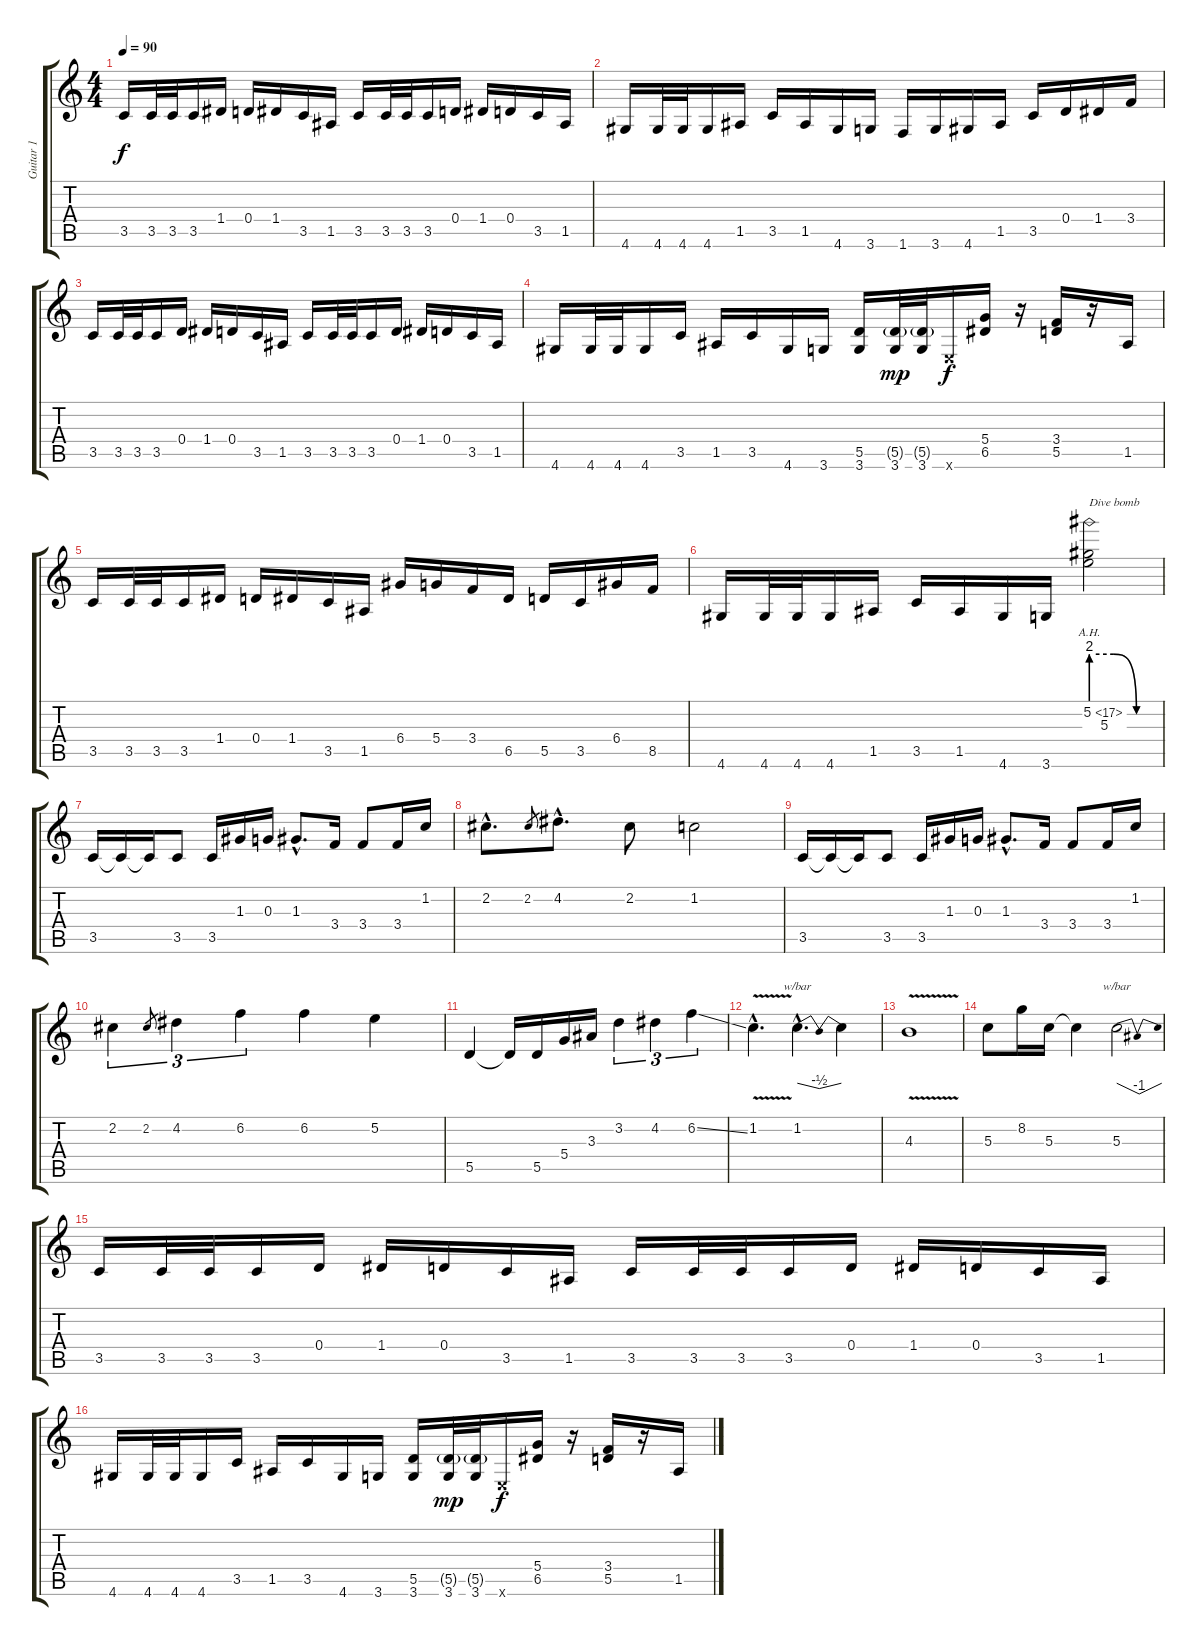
\track ("Guitar 1" "Guitar 1") {instrument overdrivenguitar}
\staff {score tabs}
\tuning (E4 B3 G3 D3 A2 E2) {hide}
\ts (4 4)
\tempo 90
\clef g2
\ks c
3.5.16{dy f instrument overdrivenguitar} 3.5.32 3.5.32 3.5.16 1.4.16 0.4.16 1.4.16 3.5.16 1.5.16 3.5.16 3.5.32 3.5.32 3.5.16 0.4.16 1.4.16 0.4.16 3.5.16 1.5.16 |
4.6.16 4.6.32 4.6.32 4.6.16 1.5.16 3.5.16 1.5.16 4.6.16 3.6.16 1.6.16 3.6.16 4.6.16 1.5.16 3.5.16 0.4.16 1.4.16 3.4.16 |
3.5.16 3.5.32 3.5.32 3.5.16 0.4.16 1.4.16 0.4.16 3.5.16 1.5.16 3.5.16 3.5.32 3.5.32 3.5.16 0.4.16 1.4.16 0.4.16 3.5.16 1.5.16 |
4.6.16 4.6.32 4.6.32 4.6.16 3.5.16 1.5.16 3.5.16 4.6.16 3.6.16 (5.5 3.6).16 (5.5{g} 3.6).32{dy mp} (5.5{g} 3.6).32 0.6{x}.16{dy f} (5.4 6.5).16 r.16 (3.4 5.5).16 r.16 1.5.16 |
3.5.16 3.5.32 3.5.32 3.5.16 1.4.16 0.4.16 1.4.16 3.5.16 1.5.16 6.4.16 5.4.16 3.4.16 6.5.16 5.5.16 3.5.16 6.4.16 8.5.16 |
4.6.16 4.6.32 4.6.32 4.6.16 1.5.16 3.5.16 1.5.16 4.6.16 3.6.16 (5.2{be (custom 0 8 20 8 40 0 60 0) ah 12} 5.3{be (custom 0 8 20 8 40 0 60 0)}).2{txt "Dive bomb"} |
3.5.16 3.5{t}.16 3.5{t}.16 3.5.8 3.5.16 1.3.16 0.3.16 1.3{hac}.8{d} 3.4.16 3.4.8 3.4.16 1.2.16 |
2.2{hac}.8{d} 2.2.8{gr} 4.2{hac}.8{d} 2.2.8 1.2.2 |
3.5.16 3.5{t}.16 3.5{t}.16 3.5.8 3.5.16 1.3.16 0.3.16 1.3{hac}.8{d} 3.4.16 3.4.8 3.4.16 1.2.16 |
2.2.4{tu (3 2)} 2.2.8{gr} 4.2.4{tu (3 2)} 6.2.4{tu (3 2)} 6.2.4 5.2.4 |
5.5.4 5.5{t}.16 5.5.16 5.4.16 3.3.16 3.2.4{tu (3 2)} 4.2.4{tu (3 2)} 6.2{ss}.4{tu (3 2)} |
1.2{v hac}.4{d} 1.2{hac}.4{d tbe (dip default 0 0 30 -2 60 0)} 1.2{t}.4 |
4.3{v}.1 |
5.3.8 8.2.16 5.3.16 5.3{t}.4 5.3.2{tbe (dip default 0 0 30 -4 60 0)} |
3.5.16 3.5.32 3.5.32 3.5.16 0.4.16 1.4.16 0.4.16 3.5.16 1.5.16 3.5.16 3.5.32 3.5.32 3.5.16 0.4.16 1.4.16 0.4.16 3.5.16 1.5.16 |
4.6.16 4.6.32 4.6.32 4.6.16 3.5.16 1.5.16 3.5.16 4.6.16 3.6.16 (5.5 3.6).16 (5.5{g} 3.6).32{dy mp} (5.5{g} 3.6).32 0.6{x}.16{dy f} (5.4 6.5).16 r.16 (3.4 5.5).16 r.16 1.5.16
